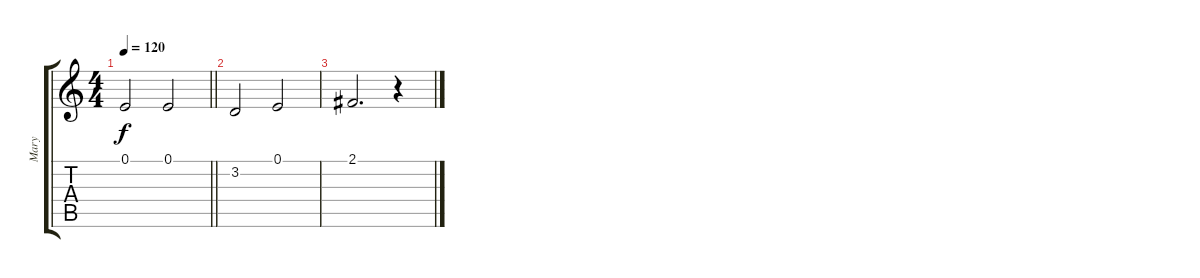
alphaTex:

\track ("Mary" "Mary") {instrument flute}
\staff {score tabs}
\tuning (E4 B3 G3 D3 A2 E2) {hide}
\ts (4 4)
\tempo 120
\clef g2
\barLineRight lightlight
\ks c
0.1.2{dy f} 0.1.2 |
3.2.2 0.1.2 |
2.1.2{d} r.4
